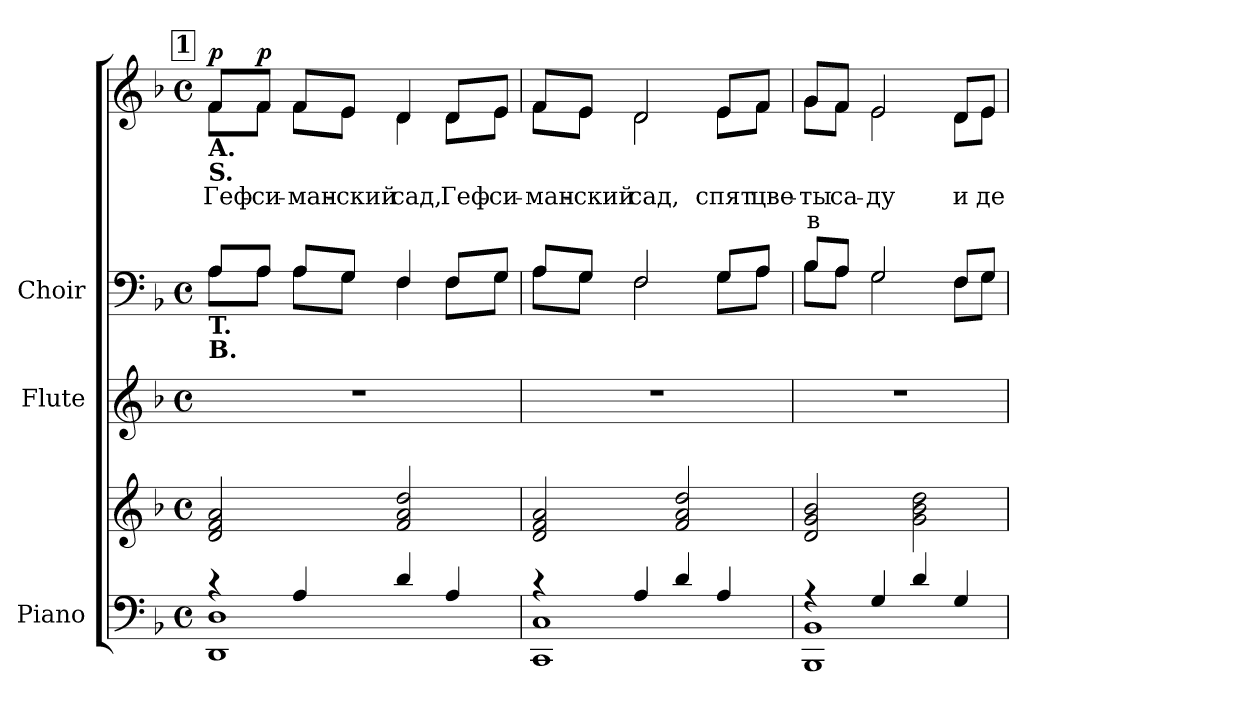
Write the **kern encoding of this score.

**kern	**kern	**kern	**kern	**kern	**text	**text	**dynam
*part3	*part3	*part2	*part1	*part1	*part1	*part1	*part1
*staff5	*staff4	*staff3	*staff2	*staff1	*staff1	*staff1	*staff1/2
*I"Piano	*	*I"Flute	*I"Choir	*	*	*	*
*I'Pno.	*	*I'Fl.	*I'Choir	*	*	*	*
!!LO:LB:g=z
*clefF4	*clefG2	*clefG2	*clefF4	*clefG2	*	*	*
*k[b-]	*k[b-]	*k[b-]	*k[b-]	*k[b-]	*	*	*
*d:	*d:	*d:	*d:	*d:	*	*	*
*M4/4	*M4/4	*M4/4	*M4/4	*M4/4	*	*	*
*met(c)	*met(c)	*met(c)	*met(c)	*met(c)	*	*	*
!!LO:REH:place=s1:B:color=#000000:enc=box:fs=17.1408:t=1
=10	=10	=10	=10	=10	=10	=10	=10
*^	*	*	*^	*^	*	*	*
!	!	!	!	!	!	!LO:TX:b:B:t=A.	!	!	!	!
!	!	!	!	!	!	!LO:TX:b:B:t=S.	!	!	!	!
!	!	!	!	!LO:TX:b:B:t=T.	!	!	!	!	!	!
!	!	!	!	!LO:TX:b:B:t=B.	!	!	!	!	!	!
!	!	!	!	!	!	!	!	!LO:LY:b:color=#000000	!	!
4r	1DDi 1Di	2di/ 2fi 2ai	1r	8Ai/L	8Ai\L	8fi/L	8fi\L	Геф-	.	p
!	!	!	!	!	!	!	!	!LO:LY:b:color=#000000	!	!
.	.	.	.	8Ai/J	8Ai\J	8fi/J	8fi\J	-си-	.	p
!	!	!	!	!	!	!	!	!LO:LY:b:color=#000000	!	!
4Ai/	.	.	.	8Ai/L	8Ai\L	8fi/L	8fi\L	-ман-	.	.
!	!	!	!	!	!	!	!	!LO:LY:b:color=#000000	!	!
.	.	.	.	8Gi/J	8Gi\J	8ei/J	8ei\J	-ский	.	.
!	!	!	!	!	!	!	!	!LO:LY:b:color=#000000	!	!
4di/	.	2fi/ 2ai 2ddi	.	4Fi/	4Fi\	4di/	4di\	сад,	.	.
!	!	!	!	!	!	!	!	!LO:LY:b:color=#000000	!	!
4Ai/	.	.	.	8Fi/L	8Fi\L	8di/L	8di\L	Геф-	.	.
!	!	!	!	!	!	!	!	!LO:LY:b:color=#000000	!	!
.	.	.	.	8Gi/J	8Gi\J	8ei/J	8ei\J	-си-	.	.
=11	=11	=11	=11	=11	=11	=11	=11	=11	=11	=11
!	!	!	!	!	!	!	!	!LO:LY:b:color=#000000	!	!
4r	1CCi 1Ci	2di/ 2fi 2ai	1r	8Ai/L	8Ai\L	8fi/L	8fi\L	-ман-	.	.
!	!	!	!	!	!	!	!	!LO:LY:b:color=#000000	!	!
.	.	.	.	8Gi/J	8Gi\J	8ei/J	8ei\J	-ский	.	.
!	!	!	!	!	!	!	!	!LO:LY:b:color=#000000	!	!
4Ai/	.	.	.	2Fi/	2Fi\	2di/	2di\	сад,	.	.
4di/	.	2fi/ 2ai 2ddi	.	.	.	.	.	.	.	.
!	!	!	!	!	!	!	!	!LO:LY:b:color=#000000	!	!
4Ai/	.	.	.	8Gi/L	8Gi\L	8ei/L	8ei\L	спят	.	.
!	!	!	!	!	!	!	!	!LO:LY:b:color=#000000	!	!
.	.	.	.	8Ai/J	8Ai\J	8fi/J	8fi\J	цве-	.	.
=12	=12	=12	=12	=12	=12	=12	=12	=12	=12	=12
!	!	!	!	!	!	!	!	!LO:LY:b:color=#000000	!LO:LY:b:color=#000000	!
4r	1BBB-i 1BB-i	2di/ 2gi 2b-i	1r	8B-i/L	8B-i\L	8gi/L	8gi\L	-ты	в	.
!	!	!	!	!	!	!	!	!LO:LY:b:color=#000000	!	!
.	.	.	.	8Ai/J	8Ai\J	8fi/J	8fi\J	са-	.	.
!	!	!	!	!	!	!	!	!LO:LY:b:color=#000000	!	!
4Gi/	.	.	.	2Gi/	2Gi\	2ei/	2ei\	-ду	.	.
4di/	.	2gi\ 2b-i 2ddi	.	.	.	.	.	.	.	.
!	!	!	!	!	!	!	!	!LO:LY:b:color=#000000	!	!
4Gi/	.	.	.	8Fi/L	8Fi\L	8di/L	8di\L	и	.	.
!	!	!	!	!	!	!	!	!LO:LY:b:color=#000000	!	!
.	.	.	.	8Gi/J	8Gi\J	8ei/J	8ei\J	де-	.	.
*	*	*	*	*v	*v	*	*	*	*	*
*v	*v	*	*	*	*v	*v	*	*	*
=	=	=	=	=	=	=	=
*-	*-	*-	*-	*-	*-	*-	*-
